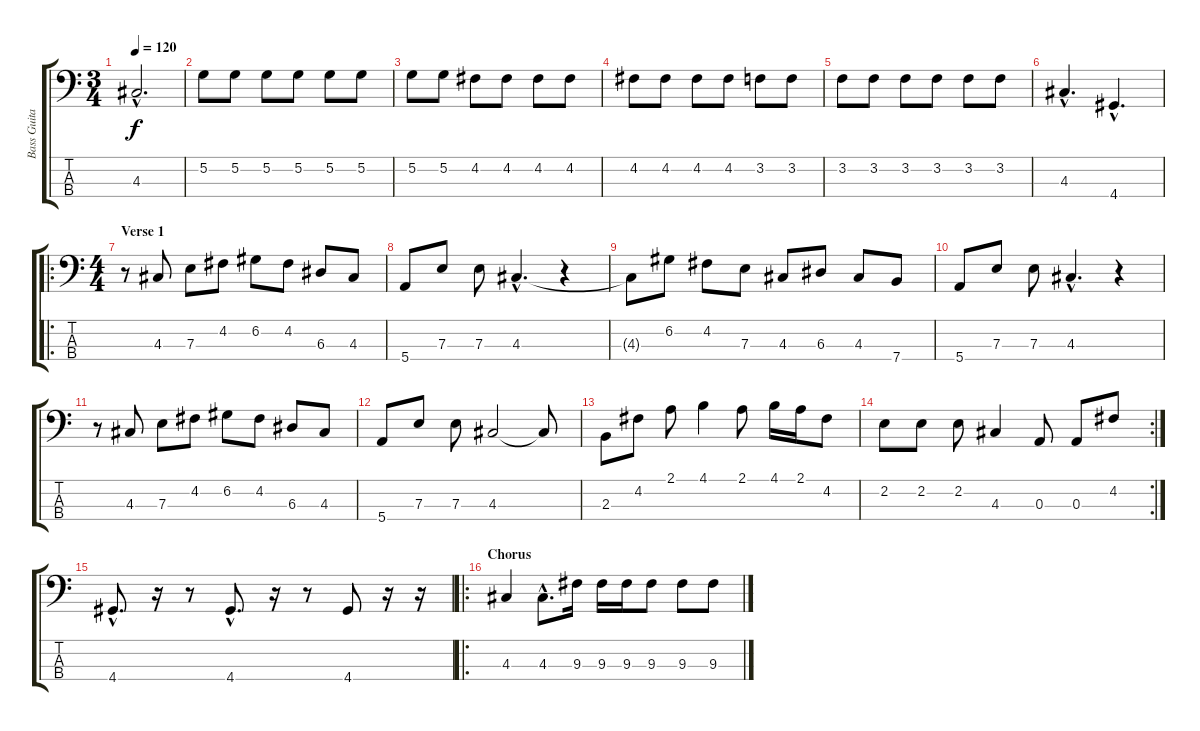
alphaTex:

\track ("Bass Guitar" "Bass Guita") {instrument electricbasspick}
\staff {score tabs}
\tuning (G2 D2 A1 E1) {hide}
\ts (3 4)
\tempo 120
\clef f4
\ks c
4.3{hac}.2{d dy f} |
5.2.8 5.2.8 5.2.8 5.2.8 5.2.8 5.2.8 |
5.2.8 5.2.8 4.2.8 4.2.8 4.2.8 4.2.8 |
4.2.8 4.2.8 4.2.8 4.2.8 3.2.8 3.2.8 |
3.2.8 3.2.8 3.2.8 3.2.8 3.2.8 3.2.8 |
4.3{hac}.4{d} 4.4{hac}.4{d} |
\ro
\ts (4 4)
\section ("" "Verse 1")
r.8 4.3.8 7.3.8 4.2.8 6.2.8 4.2.8 6.3.8 4.3.8 |
5.4.8 7.3.8 7.3.8 4.3{hac}.4{d} r.4 |
4.3{t}.8 6.2.8 4.2.8 7.3.8 4.3.8 6.3.8 4.3.8 7.4.8 |
5.4.8 7.3.8 7.3.8 4.3{hac}.4{d} r.4 |
r.8 4.3.8 7.3.8 4.2.8 6.2.8 4.2.8 6.3.8 4.3.8 |
5.4.8 7.3.8 7.3.8 4.3.2 4.3{t}.8 |
2.3.8 4.2.8 2.1.8 4.1.4 2.1.8 4.1.16 2.1.16 4.2.8 |
\rc 2
2.2.8 2.2.8 2.2.8 4.3.4 0.3.8 0.3.8 4.2.8 |
4.4{hac}.8{d} r.16 r.8 4.4{hac}.8{d} r.16 r.8 4.4.8 r.16 r.16 |
\ro
\section ("" "Chorus")
4.3.4 4.3{hac}.8{d} 9.3.16 9.3.16 9.3.16 9.3.8 9.3.8 9.3.8
